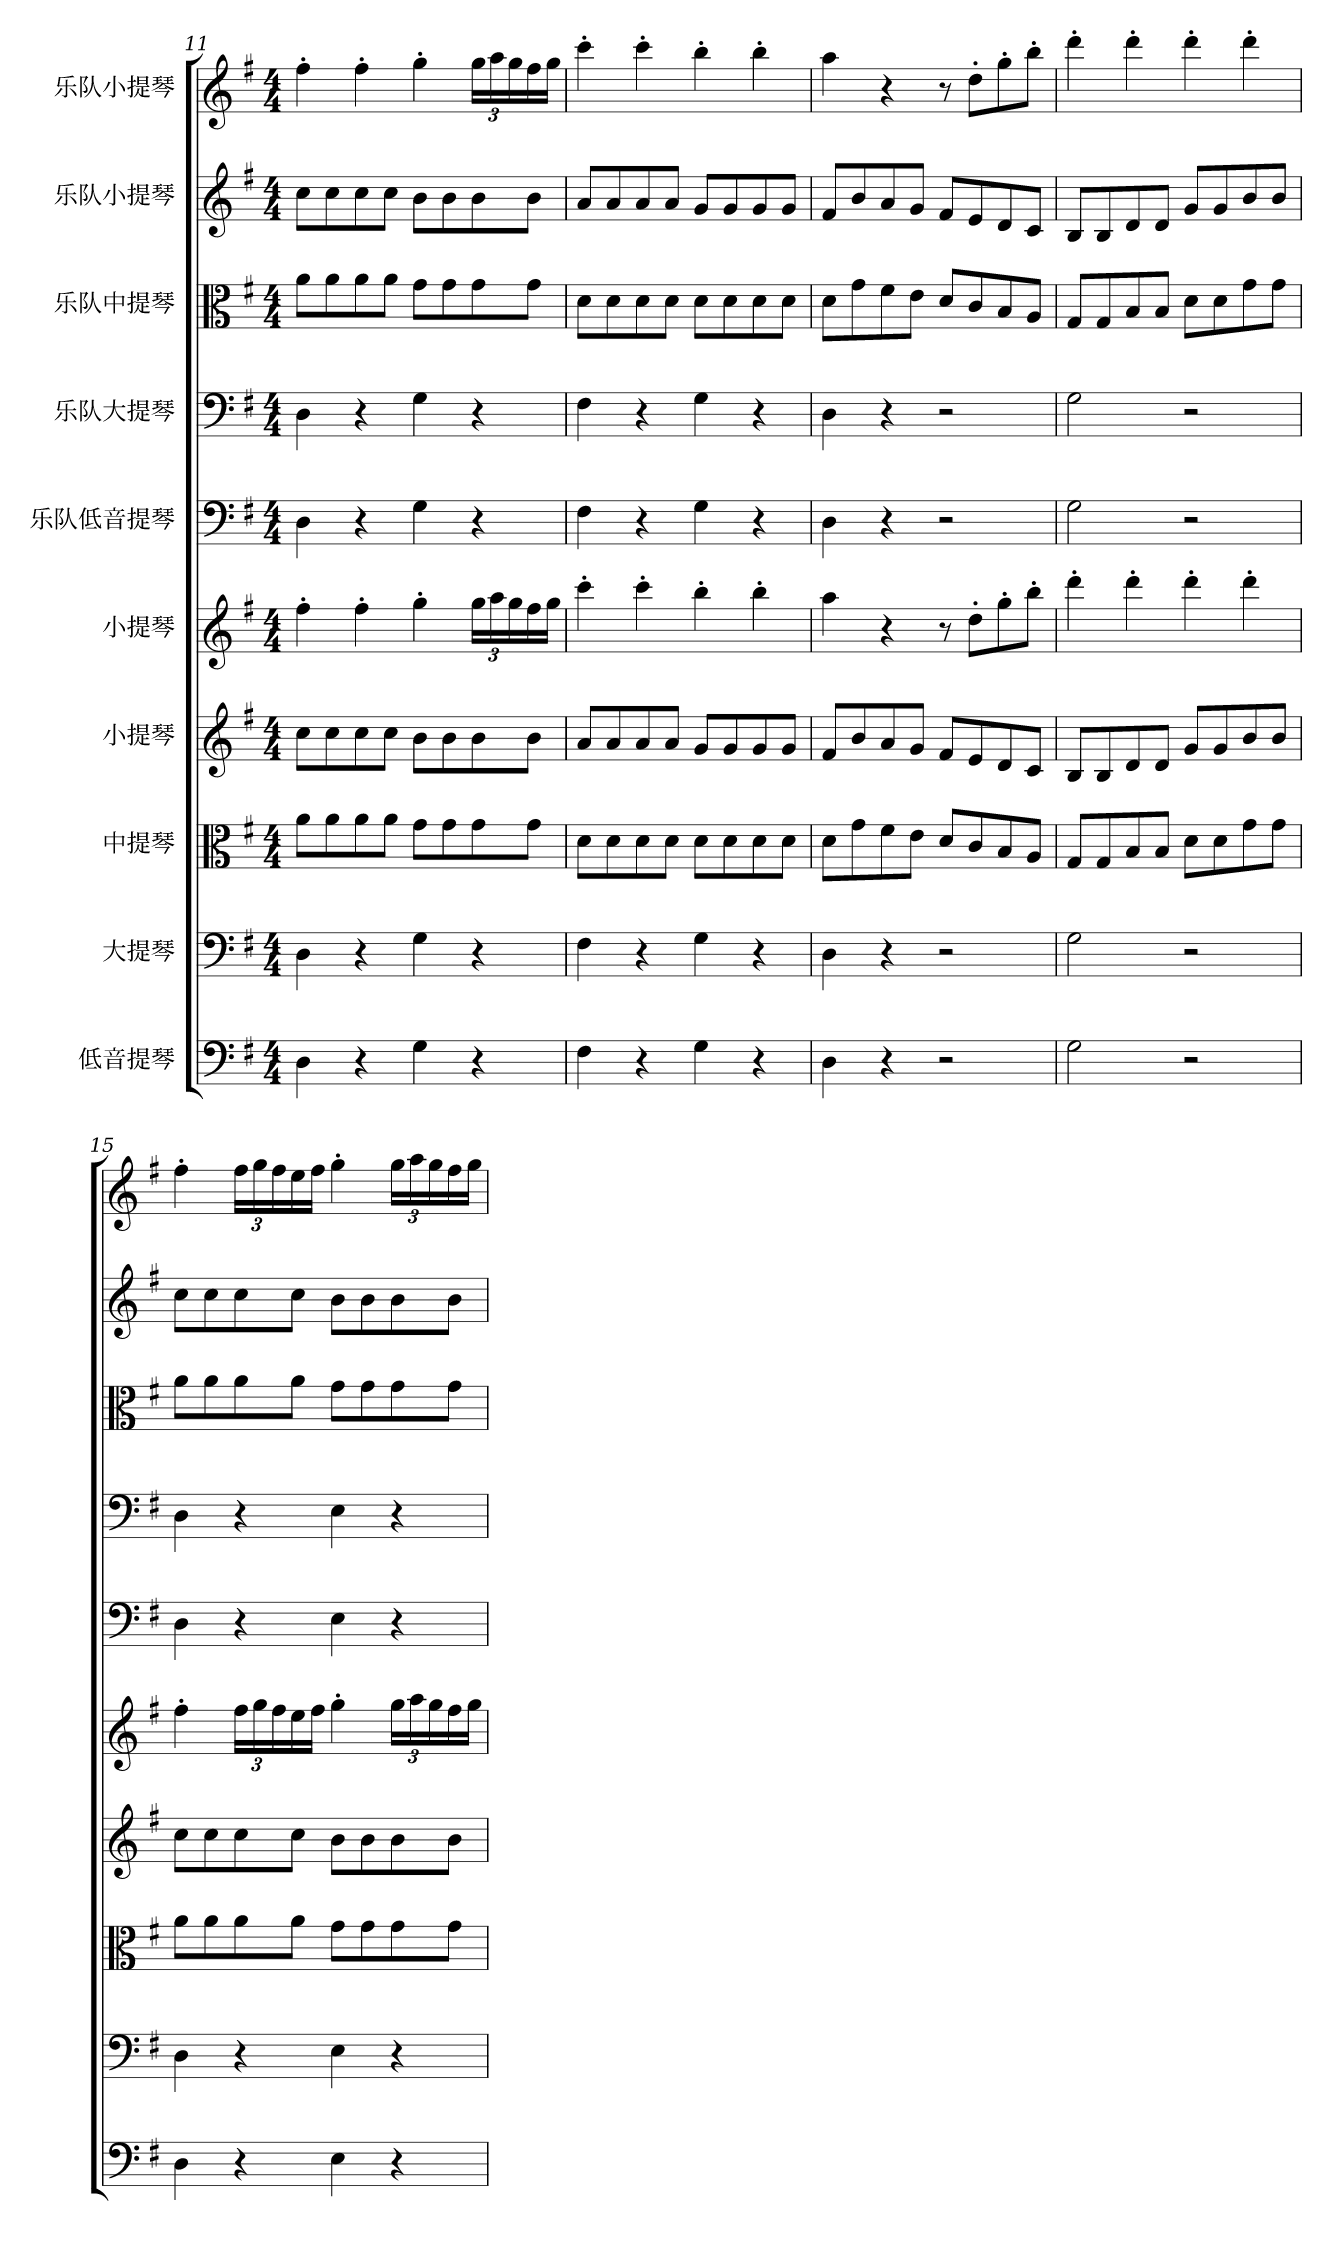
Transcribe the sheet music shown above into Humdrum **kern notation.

**kern	**kern	**kern	**kern	**kern	**kern	**kern	**kern	**kern	**kern
*part10	*part9	*part8	*part7	*part6	*part5	*part4	*part3	*part2	*part1
*staff10	*staff9	*staff8	*staff7	*staff6	*staff5	*staff4	*staff3	*staff2	*staff1
*I"低音提琴	*I"大提琴	*I"中提琴	*I"小提琴	*I"小提琴	*I"乐队低音提琴	*I"乐队大提琴	*I"乐队中提琴	*I"乐队小提琴	*I"乐队小提琴
*clefF4	*clefF4	*clefC3	*clefG2	*clefG2	*clefF4	*clefF4	*clefC3	*clefG2	*clefG2
*ITrd7c12	*	*	*	*	*ITrd7c12	*	*	*	*
*k[f#]	*k[f#]	*k[f#]	*k[f#]	*k[f#]	*k[f#]	*k[f#]	*k[f#]	*k[f#]	*k[f#]
*M4/4	*M4/4	*M4/4	*M4/4	*M4/4	*M4/4	*M4/4	*M4/4	*M4/4	*M4/4
=11	=11	=11	=11	=11	=11	=11	=11	=11	=11
4DD\	4D\	8a\L	8cc\L	4ff#'\	4DD\	4D\	8a\L	8cc\L	4ff#'\
.	.	8a\	8cc\	.	.	.	8a\	8cc\	.
4r	4r	8a\	8cc\	4ff#'\	4r	4r	8a\	8cc\	4ff#'\
.	.	8a\J	8cc\J	.	.	.	8a\J	8cc\J	.
4GG\	4G\	8g\L	8b\L	4gg'\	4GG\	4G\	8g\L	8b\L	4gg'\
.	.	8g\	8b\	.	.	.	8g\	8b\	.
*	*	*	*	*Xbrackettup	*	*	*	*	*Xbrackettup
4r	4r	8g\	8b\	24gg\LL	4r	4r	8g\	8b\	24gg\LL
.	.	.	.	24aa\	.	.	.	.	24aa\
.	.	.	.	24gg\	.	.	.	.	24gg\
.	.	8g\J	8b\J	16ff#\	.	.	8g\J	8b\J	16ff#\
.	.	.	.	16gg\JJ	.	.	.	.	16gg\JJ
=12	=12	=12	=12	=12	=12	=12	=12	=12	=12
4FF#\	4F#\	8d\L	8a/L	4ccc'\	4FF#\	4F#\	8d\L	8a/L	4ccc'\
.	.	8d\	8a/	.	.	.	8d\	8a/	.
4r	4r	8d\	8a/	4ccc'\	4r	4r	8d\	8a/	4ccc'\
.	.	8d\J	8a/J	.	.	.	8d\J	8a/J	.
4GG\	4G\	8d\L	8g/L	4bb'\	4GG\	4G\	8d\L	8g/L	4bb'\
.	.	8d\	8g/	.	.	.	8d\	8g/	.
4r	4r	8d\	8g/	4bb'\	4r	4r	8d\	8g/	4bb'\
.	.	8d\J	8g/J	.	.	.	8d\J	8g/J	.
!!LO:PB:g=z
=13	=13	=13	=13	=13	=13	=13	=13	=13	=13
4DD\	4D\	8d\L	8f#/L	4aa\	4DD\	4D\	8d\L	8f#/L	4aa\
.	.	8g\	8b/	.	.	.	8g\	8b/	.
4r	4r	8f#\	8a/	4r	4r	4r	8f#\	8a/	4r
.	.	8e\J	8g/J	.	.	.	8e\J	8g/J	.
2r	2r	8d/L	8f#/L	8r	2r	2r	8d/L	8f#/L	8r
.	.	8c/	8e/	8dd'\L	.	.	8c/	8e/	8dd'\L
.	.	8B/	8d/	8gg'\	.	.	8B/	8d/	8gg'\
.	.	8A/J	8c/J	8bb'\J	.	.	8A/J	8c/J	8bb'\J
=14	=14	=14	=14	=14	=14	=14	=14	=14	=14
2GG\	2G\	8G/L	8B/L	4ddd'\	2GG\	2G\	8G/L	8B/L	4ddd'\
.	.	8G/	8B/	.	.	.	8G/	8B/	.
.	.	8B/	8d/	4ddd'\	.	.	8B/	8d/	4ddd'\
.	.	8B/J	8d/J	.	.	.	8B/J	8d/J	.
2r	2r	8d\L	8g/L	4ddd'\	2r	2r	8d\L	8g/L	4ddd'\
.	.	8d\	8g/	.	.	.	8d\	8g/	.
.	.	8g\	8b/	4ddd'\	.	.	8g\	8b/	4ddd'\
.	.	8g\J	8b/J	.	.	.	8g\J	8b/J	.
=15	=15	=15	=15	=15	=15	=15	=15	=15	=15
4DD\	4D\	8a\L	8cc\L	4ff#'\	4DD\	4D\	8a\L	8cc\L	4ff#'\
.	.	8a\	8cc\	.	.	.	8a\	8cc\	.
4r	4r	8a\	8cc\	24ff#\LL	4r	4r	8a\	8cc\	24ff#\LL
.	.	.	.	24gg\	.	.	.	.	24gg\
.	.	.	.	24ff#\	.	.	.	.	24ff#\
.	.	8a\J	8cc\J	16ee\	.	.	8a\J	8cc\J	16ee\
.	.	.	.	16ff#\JJ	.	.	.	.	16ff#\JJ
4EE\	4E\	8g\L	8b\L	4gg'\	4EE\	4E\	8g\L	8b\L	4gg'\
.	.	8g\	8b\	.	.	.	8g\	8b\	.
4r	4r	8g\	8b\	24gg\LL	4r	4r	8g\	8b\	24gg\LL
.	.	.	.	24aa\	.	.	.	.	24aa\
.	.	.	.	24gg\	.	.	.	.	24gg\
.	.	8g\J	8b\J	16ff#\	.	.	8g\J	8b\J	16ff#\
.	.	.	.	16gg\JJ	.	.	.	.	16gg\JJ
=	=	=	=	=	=	=	=	=	=
*-	*-	*-	*-	*-	*-	*-	*-	*-	*-
